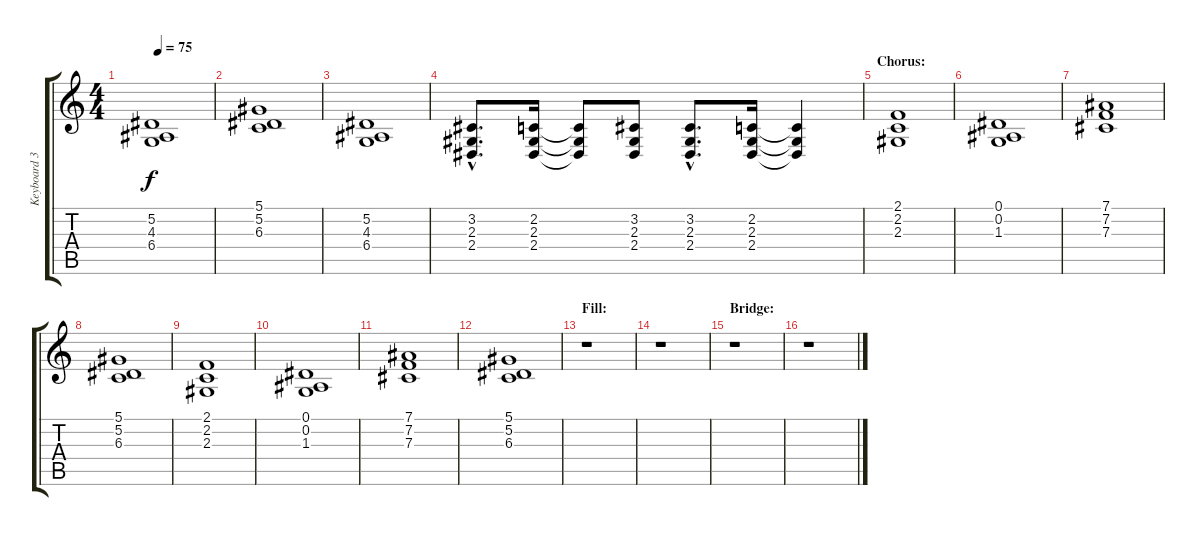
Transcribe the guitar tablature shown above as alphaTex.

\track ("Keyboard 3" "Keyboard 3") {instrument synthstrings2}
\staff {score tabs}
\tuning (Eb4 Bb3 Gb3 Db3 Ab2 Eb2) {hide}
\ts (4 4)
\tempo 75
\clef g2
\ks c
(5.2 4.3 6.4).1{dy f} |
(5.1 5.2 6.3).1 |
(5.2 4.3 6.4).1 |
(3.2{hac} 2.3{hac} 2.4{hac}).8{d} (2.2 2.3 2.4).16 (2.2{t} 2.3{t} 2.4{t}).8 (3.2 2.3 2.4).8 (3.2{hac} 2.3{hac} 2.4{hac}).8{d} (2.2 2.3 2.4).16 (2.2{t} 2.3{t} 2.4{t}).4 |
\section ("" "Chorus:")
(2.1 2.2 2.3).1 |
(0.1 0.2 1.3).1 |
(7.1 7.2 7.3).1 |
(5.1 5.2 6.3).1 |
(2.1 2.2 2.3).1 |
(0.1 0.2 1.3).1 |
(7.1 7.2 7.3).1 |
(5.1 5.2 6.3).1 |
\section ("" "Fill:")
r.1 |
r.1 |
\section ("" "Bridge:")
r.1 |
r.1
